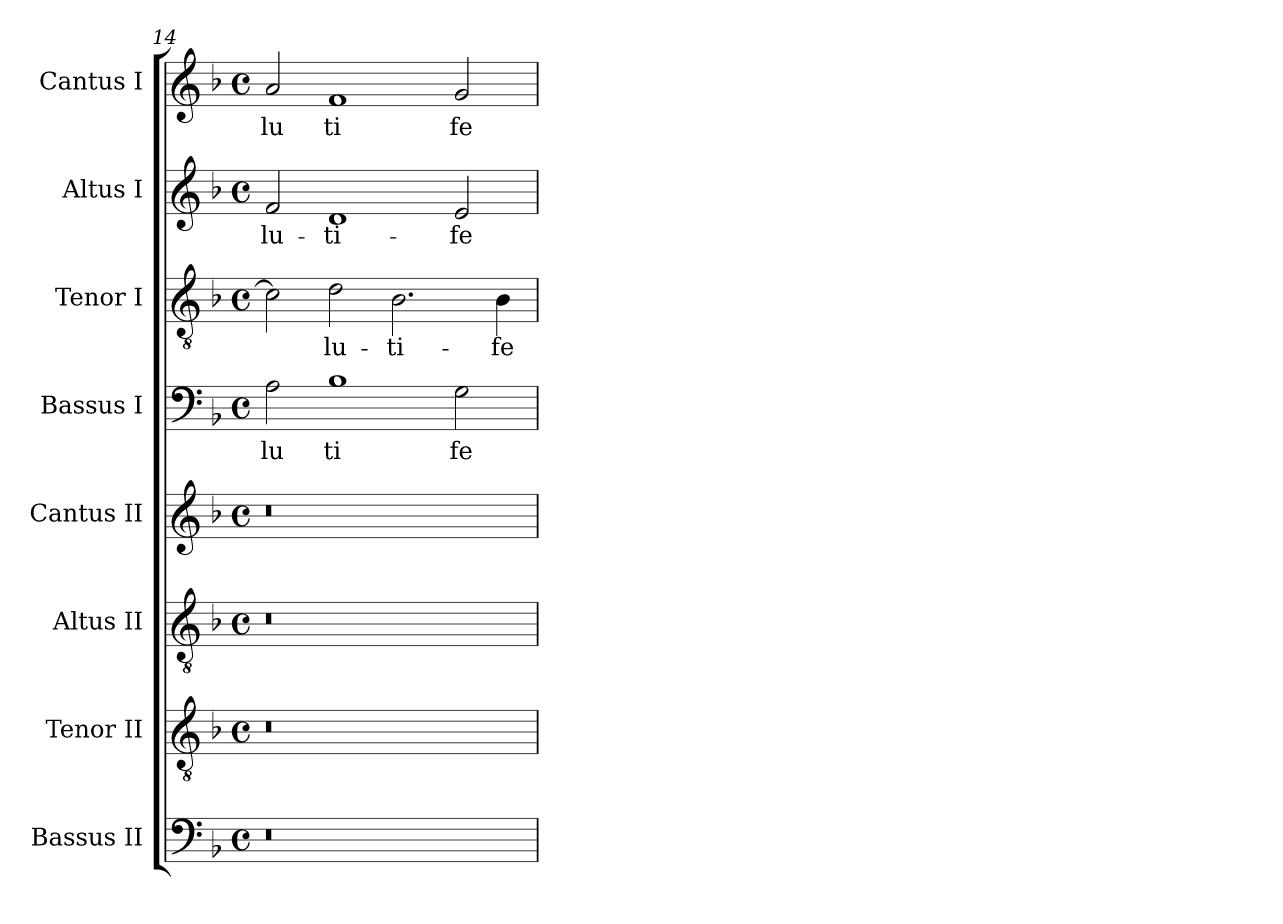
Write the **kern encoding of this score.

**kern	**kern	**kern	**kern	**kern	**text	**kern	**text	**kern	**text	**kern	**text
*part8	*part7	*part6	*part5	*part4	*part4	*part3	*part3	*part2	*part2	*part1	*part1
*staff8	*staff7	*staff6	*staff5	*staff4	*staff4	*staff3	*staff3	*staff2	*staff2	*staff1	*staff1
*I"Bassus II	*I"Tenor II	*I"Altus II	*I"Cantus II	*I"Bassus I	*	*I"Tenor I	*	*I"Altus I	*	*I"Cantus I	*
*clefF4	*clefGv2	*clefGv2	*clefG2	*clefF4	*	*clefGv2	*	*clefG2	*	*clefG2	*
*k[b-]	*k[b-]	*k[b-]	*k[b-]	*k[b-]	*	*k[b-]	*	*k[b-]	*	*k[b-]	*
*F:	*F:	*F:	*F:	*F:	*	*F:	*	*F:	*	*F:	*
*M4/4	*M4/4	*M4/4	*M4/4	*M4/4	*	*M4/4	*	*M4/4	*	*M4/4	*
*met(c)	*met(c)	*met(c)	*met(c)	*met(c)	*	*met(c)	*	*met(c)	*	*met(c)	*
=14	=14	=14	=14	=14	=14	=14	=14	=14	=14	=14	=14
!	!	!	!	!	!LO:LY:b:cj	!	!	!	!LO:LY:b:cj	!	!LO:LY:b:cj
0r	0r	0r	0r	2A\	lu	2c\]	.	2f/	-lu-	2a/	lu
!	!	!	!	!	!LO:LY:b:cj	!	!LO:LY:b:cj	!	!LO:LY:b:cj	!	!LO:LY:b:cj
.	.	.	.	1B-	ti	2d\	-lu-	1d	-ti-	1f	ti
!	!	!	!	!	!	!	!LO:LY:b:cj	!	!	!	!
.	.	.	.	.	.	2.B-\	-ti-	.	.	.	.
!	!	!	!	!	!LO:LY:b:cj	!	!	!	!LO:LY:b:cj	!	!LO:LY:b:cj
.	.	.	.	2G\	fe	.	.	2e/	-fe-	2g/	fe
!	!	!	!	!	!	!	!LO:LY:b:cj	!	!	!	!
.	.	.	.	.	.	4B-\	-fe-	.	.	.	.
=	=	=	=	=	=	=	=	=	=	=	=
*-	*-	*-	*-	*-	*-	*-	*-	*-	*-	*-	*-
